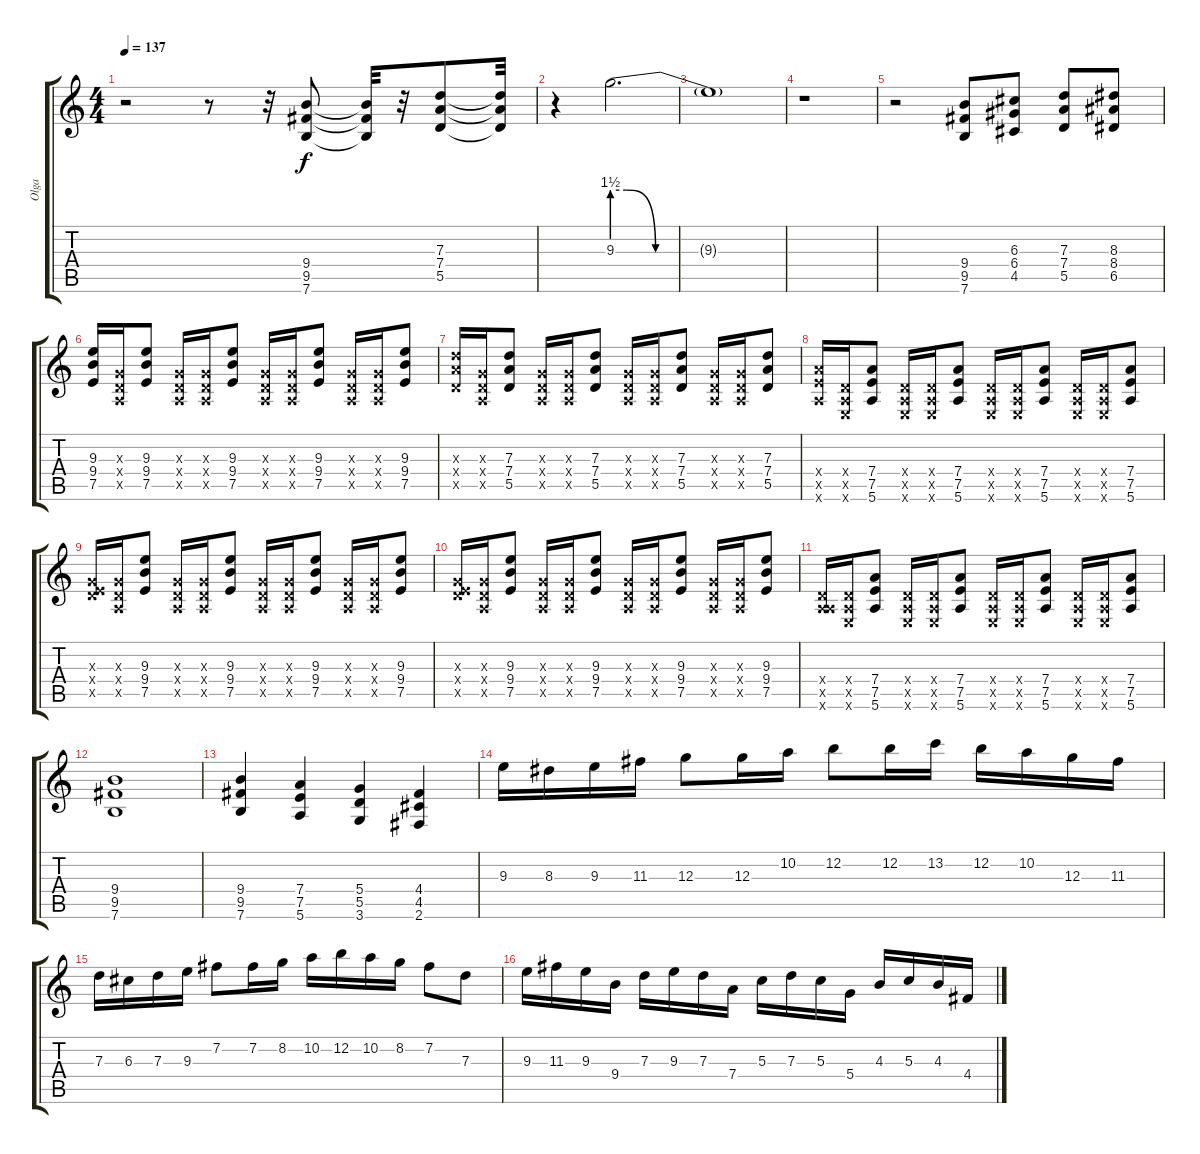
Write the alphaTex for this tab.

\track ("Olga" "Olga") {instrument distortionguitar}
\staff {score tabs}
\tuning (E4 B3 G3 D3 A2 E2) {hide}
\ts (4 4)
\tempo 137
\clef g2
\ks c
r.2{dy f} r.8{volume 16} r.32 (9.4 9.5 7.6).8 (9.4{t} 9.5{t} 7.6{t}).32 r.32 (7.3 7.4 5.5).8 (7.3{t} 7.4{t} 5.5{t}).32 |
r.4 9.3{be (custom 0 6 5 6 15 0 40 0 60 0)}.2{d} |
9.3{t}.1{volume 0} |
r.1 |
r.2{volume 16} (9.4 9.5 7.6).8 (6.3 6.4 4.5).8 (7.3 7.4 5.5).8 (8.3 8.4 6.5).8 |
(9.3 9.4 7.5).16 (0.3{x} 0.4{x} 0.5{x}).16 (9.3 9.4 7.5).8 (0.3{x} 0.4{x} 0.5{x}).16 (0.3{x} 0.4{x} 0.5{x}).16 (9.3 9.4 7.5).8 (0.3{x} 0.4{x} 0.5{x}).16 (0.3{x} 0.4{x} 0.5{x}).16 (9.3 9.4 7.5).8 (0.3{x} 0.4{x} 0.5{x}).16 (0.3{x} 0.4{x} 0.5{x}).16 (9.3 9.4 7.5).8 |
(7.3{x} 7.4{x} 5.5{x}).16 (0.3{x} 0.4{x} 0.5{x}).16 (7.3 7.4 5.5).8 (0.3{x} 0.4{x} 0.5{x}).16 (0.3{x} 0.4{x} 0.5{x}).16 (7.3 7.4 5.5).8 (0.3{x} 0.4{x} 0.5{x}).16 (0.3{x} 0.4{x} 0.5{x}).16 (7.3 7.4 5.5).8 (0.3{x} 0.4{x} 0.5{x}).16 (0.3{x} 0.4{x} 0.5{x}).16 (7.3 7.4 5.5).8 |
(7.4{x} 7.5{x} 5.6{x}).16 (0.4{x} 0.5{x} 0.6{x}).16 (7.4 7.5 5.6).8 (0.4{x} 0.5{x} 0.6{x}).16 (0.4{x} 0.5{x} 0.6{x}).16 (7.4 7.5 5.6).8 (0.4{x} 0.5{x} 0.6{x}).16 (0.4{x} 0.5{x} 0.6{x}).16 (7.4 7.5 5.6).8 (0.4{x} 0.5{x} 0.6{x}).16 (0.4{x} 0.5{x} 0.6{x}).16 (7.4 7.5 5.6).8 |
(0.3{x} 0.4{x} 7.5{x}).16 (0.3{x} 0.4{x} 0.5{x}).16 (9.3 9.4 7.5).8 (0.3{x} 0.4{x} 0.5{x}).16 (0.3{x} 0.4{x} 0.5{x}).16 (9.3 9.4 7.5).8 (0.3{x} 0.4{x} 0.5{x}).16 (0.3{x} 0.4{x} 0.5{x}).16 (9.3 9.4 7.5).8 (0.3{x} 0.4{x} 0.5{x}).16 (0.3{x} 0.4{x} 0.5{x}).16 (9.3 9.4 7.5).8 |
(0.3{x} 0.4{x} 7.5{x}).16 (0.3{x} 0.4{x} 0.5{x}).16 (9.3 9.4 7.5).8 (0.3{x} 0.4{x} 0.5{x}).16 (0.3{x} 0.4{x} 0.5{x}).16 (9.3 9.4 7.5).8 (0.3{x} 0.4{x} 0.5{x}).16 (0.3{x} 0.4{x} 0.5{x}).16 (9.3 9.4 7.5).8 (0.3{x} 0.4{x} 0.5{x}).16 (0.3{x} 0.4{x} 0.5{x}).16 (9.3 9.4 7.5).8 |
(0.4{x} 0.5{x} 5.6{x}).16 (0.4{x} 0.5{x} 0.6{x}).16 (7.4 7.5 5.6).8 (0.4{x} 0.5{x} 0.6{x}).16 (0.4{x} 0.5{x} 0.6{x}).16 (7.4 7.5 5.6).8 (0.4{x} 0.5{x} 0.6{x}).16 (0.4{x} 0.5{x} 0.6{x}).16 (7.4 7.5 5.6).8 (0.4{x} 0.5{x} 0.6{x}).16 (0.4{x} 0.5{x} 0.6{x}).16 (7.4 7.5 5.6).8 |
(9.4 9.5 7.6).1 |
(9.4 9.5 7.6).4 (7.4 7.5 5.6).4 (5.4 5.5 3.6).4 (4.4 4.5 2.6).4 |
9.3.16{volume 16} 8.3.16 9.3.16 11.3.16 12.3.8 12.3.16 10.2.16 12.2.8 12.2.16 13.2.16 12.2.16 10.2.16 12.3.16 11.3.16 |
7.3.16 6.3.16 7.3.16 9.3.16 7.2.8 7.2.16 8.2.16 10.2.16 12.2.16 10.2.16 8.2.16 7.2.8 7.3.8 |
9.3.16 11.3.16 9.3.16 9.4.16 7.3.16 9.3.16 7.3.16 7.4.16 5.3.16 7.3.16 5.3.16 5.4.16 4.3.16 5.3.16 4.3.16 4.4.16
